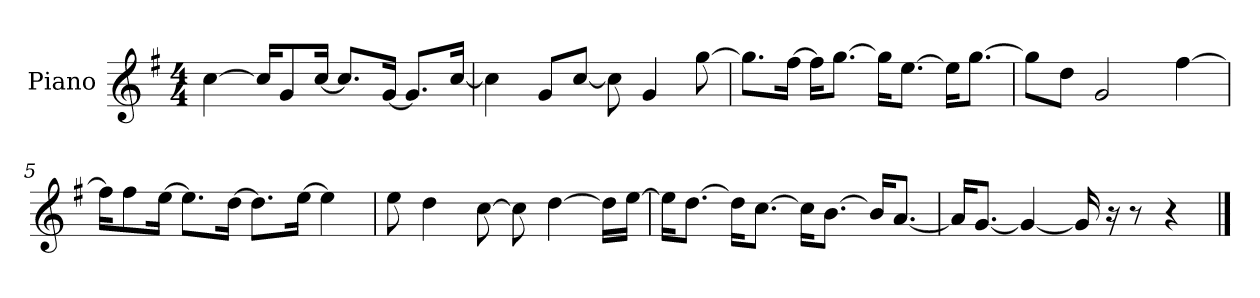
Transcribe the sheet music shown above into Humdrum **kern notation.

**kern
*part1
*staff1
*I"Piano
*I'P-no
*clefG2
*k[f#]
*M4/4
*MM90
=1
[4cc\
16cc/KL]
8g/
[16cc/Jk
8.cc/L]
[16g/Jk
8.g/L]
[16cc/Jk
=2
4cc\]
8g/L
[8cc/J
8cc\]
4g/
[8gg\
=3
8.gg\L]
[16ff#\Jk
16ff#\KL]
[8.gg\J
16gg\KL]
[8.ee\J
16ee\KL]
[8.gg\J
=4
8gg\L]
8dd\J
2g/
[4ff#\
=5
16ff#\KL]
8ff#\
[16ee\Jk
8.ee\L]
[16dd\Jk
8.dd\L]
[16ee\Jk
4ee\]
!!LO:LB:g=z
=6
8ee\
4dd\
[8cc\
8cc\]
[4dd\
16dd\LL]
[16ee\JJ
=7
16ee\KL]
[8.dd\J
16dd\KL]
[8.cc\J
16cc\KL]
[8.b\J
16b/KL]
[8.a/J
=8
16a/KL]
[8.g/J
4g/_
16g/]
16r
8r
4r
==
*-
